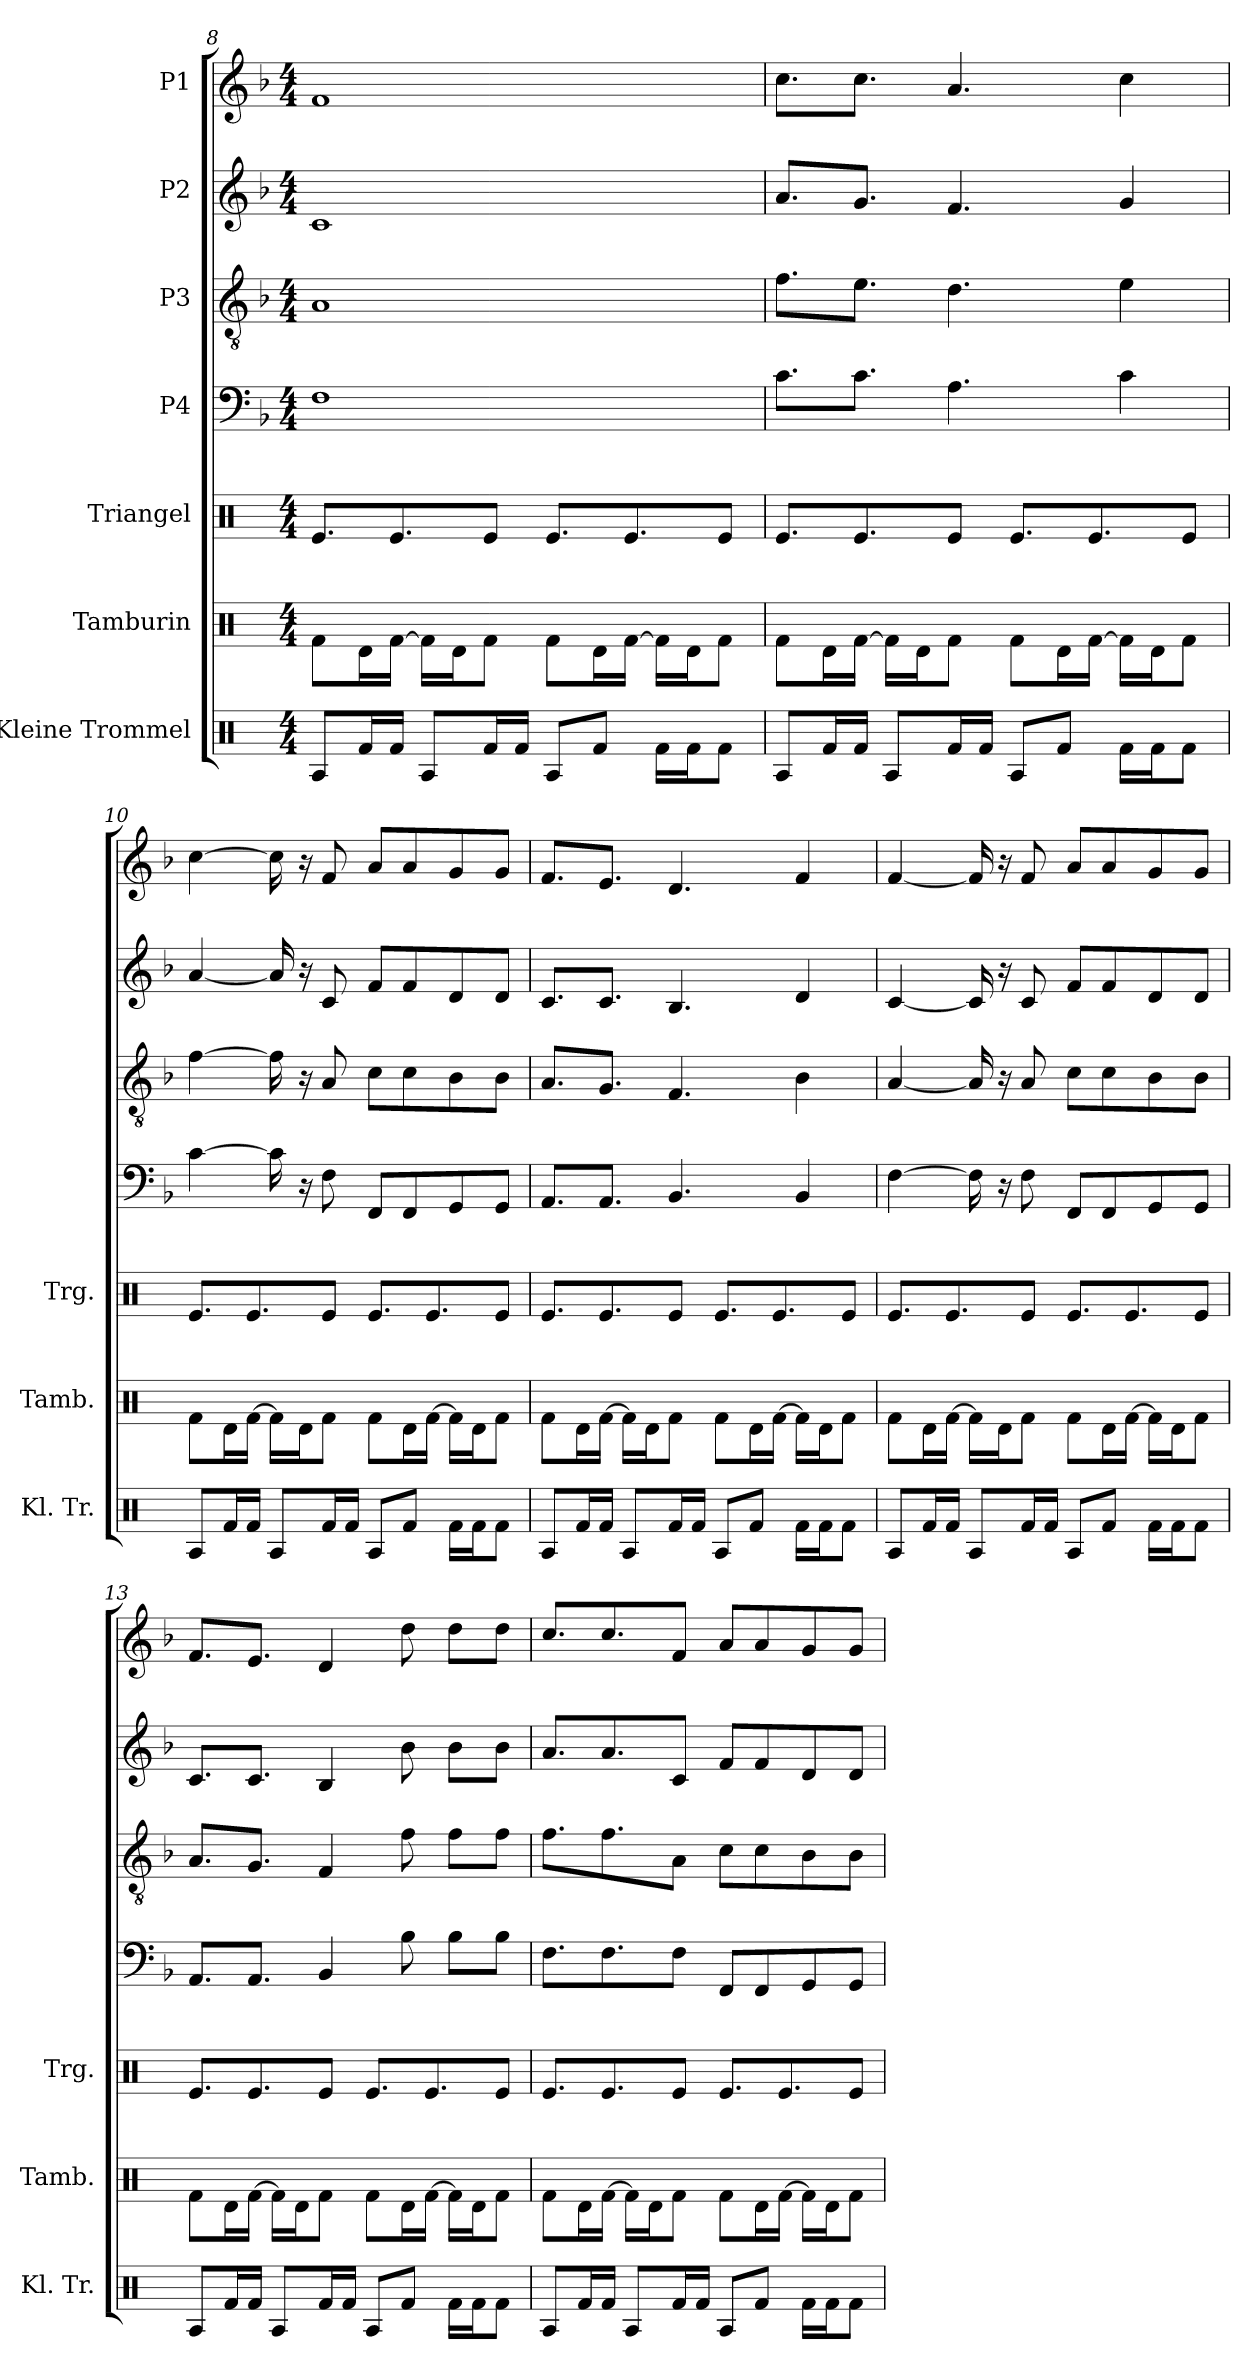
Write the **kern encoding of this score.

**kern	**kern	**kern	**kern	**kern	**kern	**kern
*part7	*part6	*part5	*part4	*part3	*part2	*part1
*staff7	*staff6	*staff5	*staff4	*staff3	*staff2	*staff1
*I"Kleine Trommel	*I"Tamburin	*I"Triangel	*I"P4	*I"P3	*I"P2	*I"P1
*I'Kl. Tr.	*I'Tamb.	*I'Trg.	*	*	*	*
*clefX	*clefX	*clefX	*clefF4	*clefGv2	*clefG2	*clefG2
*	*	*	*	*ITrd7c12	*	*
*k[]	*k[]	*k[]	*k[b-]	*k[b-]	*k[b-]	*k[b-]
*C:	*C:	*C:	*F:	*F:	*F:	*F:
*M4/4	*M4/4	*M4/4	*M4/4	*M4/4	*M4/4	*M4/4
=8	=8	=8	=8	=8	=8	=8
8RAi/L	8Rfi\L	8.Rei/L	1Fi	1AAi	1ci	1fi
16Rfi/L	16Rdi\L	.	.	.	.	.
16Rfi/JJ	[>16Rfi\JJ	8.Rei/	.	.	.	.
8RAi/L	16Rfi\LL]	.	.	.	.	.
.	16Rdi\J	.	.	.	.	.
16Rfi/L	8Rfi\J	8Rei/J	.	.	.	.
16Rfi/JJ	.	.	.	.	.	.
8RAi/L	8Rfi\L	8.Rei/L	.	.	.	.
8Rfi/J	16Rdi\L	.	.	.	.	.
.	[>16Rfi\JJ	8.Rei/	.	.	.	.
16Rfi\LL	16Rfi\LL]	.	.	.	.	.
16Rfi\J	16Rdi\J	.	.	.	.	.
8Rfi\J	8Rfi\J	8Rei/J	.	.	.	.
!!LO:PB:g=z
=9	=9	=9	=9	=9	=9	=9
8RAi/L	8Rfi\L	8.Rei/L	8.ci\L	8.Fi\L	8.ai/L	8.cci\L
16Rfi/L	16Rdi\L	.	.	.	.	.
16Rfi/JJ	[>16Rfi\JJ	8.Rei/	8.ci\J	8.Ei\J	8.gi/J	8.cci\J
8RAi/L	16Rfi\LL]	.	.	.	.	.
.	16Rdi\J	.	.	.	.	.
16Rfi/L	8Rfi\J	8Rei/J	4.Ai\	4.Di\	4.fi/	4.ai/
16Rfi/JJ	.	.	.	.	.	.
8RAi/L	8Rfi\L	8.Rei/L	.	.	.	.
8Rfi/J	16Rdi\L	.	.	.	.	.
.	[>16Rfi\JJ	8.Rei/	.	.	.	.
16Rfi\LL	16Rfi\LL]	.	4ci\	4Ei\	4gi/	4cci\
16Rfi\J	16Rdi\J	.	.	.	.	.
8Rfi\J	8Rfi\J	8Rei/J	.	.	.	.
=10	=10	=10	=10	=10	=10	=10
8RAi/L	8Rfi\L	8.Rei/L	[>4ci\	[>4Fi\	[<4ai/	[>4cci\
16Rfi/L	16Rdi\L	.	.	.	.	.
16Rfi/JJ	[>16Rfi\JJ	8.Rei/	.	.	.	.
8RAi/L	16Rfi\LL]	.	16ci\]	16Fi\]	16ai/]	16cci\]
.	16Rdi\J	.	16r	16r	16r	16r
16Rfi/L	8Rfi\J	8Rei/J	8Fi\	8AAi/	8ci/	8fi/
16Rfi/JJ	.	.	.	.	.	.
8RAi/L	8Rfi\L	8.Rei/L	8FFi/L	8Ci\L	8fi/L	8ai/L
8Rfi/J	16Rdi\L	.	8FFi/	8Ci\	8fi/	8ai/
.	[>16Rfi\JJ	8.Rei/	.	.	.	.
16Rfi\LL	16Rfi\LL]	.	8GGi/	8BB-i\	8di/	8gi/
16Rfi\J	16Rdi\J	.	.	.	.	.
8Rfi\J	8Rfi\J	8Rei/J	8GGi/J	8BB-i\J	8di/J	8gi/J
=11	=11	=11	=11	=11	=11	=11
8RAi/L	8Rfi\L	8.Rei/L	8.AAi/L	8.AAi/L	8.ci/L	8.fi/L
16Rfi/L	16Rdi\L	.	.	.	.	.
16Rfi/JJ	[>16Rfi\JJ	8.Rei/	8.AAi/J	8.GGi/J	8.ci/J	8.ei/J
8RAi/L	16Rfi\LL]	.	.	.	.	.
.	16Rdi\J	.	.	.	.	.
16Rfi/L	8Rfi\J	8Rei/J	4.BB-i/	4.FFi/	4.B-i/	4.di/
16Rfi/JJ	.	.	.	.	.	.
8RAi/L	8Rfi\L	8.Rei/L	.	.	.	.
8Rfi/J	16Rdi\L	.	.	.	.	.
.	[>16Rfi\JJ	8.Rei/	.	.	.	.
16Rfi\LL	16Rfi\LL]	.	4BB-i/	4BB-i\	4di/	4fi/
16Rfi\J	16Rdi\J	.	.	.	.	.
8Rfi\J	8Rfi\J	8Rei/J	.	.	.	.
=12	=12	=12	=12	=12	=12	=12
8RAi/L	8Rfi\L	8.Rei/L	[>4Fi\	[<4AAi/	[<4ci/	[<4fi/
16Rfi/L	16Rdi\L	.	.	.	.	.
16Rfi/JJ	[>16Rfi\JJ	8.Rei/	.	.	.	.
8RAi/L	16Rfi\LL]	.	16Fi\]	16AAi/]	16ci/]	16fi/]
.	16Rdi\J	.	16r	16r	16r	16r
16Rfi/L	8Rfi\J	8Rei/J	8Fi\	8AAi/	8ci/	8fi/
16Rfi/JJ	.	.	.	.	.	.
8RAi/L	8Rfi\L	8.Rei/L	8FFi/L	8Ci\L	8fi/L	8ai/L
8Rfi/J	16Rdi\L	.	8FFi/	8Ci\	8fi/	8ai/
.	[>16Rfi\JJ	8.Rei/	.	.	.	.
16Rfi\LL	16Rfi\LL]	.	8GGi/	8BB-i\	8di/	8gi/
16Rfi\J	16Rdi\J	.	.	.	.	.
8Rfi\J	8Rfi\J	8Rei/J	8GGi/J	8BB-i\J	8di/J	8gi/J
!!LO:LB:g=z
=13	=13	=13	=13	=13	=13	=13
8RAi/L	8Rfi\L	8.Rei/L	8.AAi/L	8.AAi/L	8.ci/L	8.fi/L
16Rfi/L	16Rdi\L	.	.	.	.	.
16Rfi/JJ	[>16Rfi\JJ	8.Rei/	8.AAi/J	8.GGi/J	8.ci/J	8.ei/J
8RAi/L	16Rfi\LL]	.	.	.	.	.
.	16Rdi\J	.	.	.	.	.
16Rfi/L	8Rfi\J	8Rei/J	4BB-i/	4FFi/	4B-i/	4di/
16Rfi/JJ	.	.	.	.	.	.
8RAi/L	8Rfi\L	8.Rei/L	.	.	.	.
8Rfi/J	16Rdi\L	.	8B-i\	8Fi\	8b-i\	8ddi\
.	[>16Rfi\JJ	8.Rei/	.	.	.	.
16Rfi\LL	16Rfi\LL]	.	8B-i\L	8Fi\L	8b-i\L	8ddi\L
16Rfi\J	16Rdi\J	.	.	.	.	.
8Rfi\J	8Rfi\J	8Rei/J	8B-i\J	8Fi\J	8b-i\J	8ddi\J
=14	=14	=14	=14	=14	=14	=14
8RAi/L	8Rfi\L	8.Rei/L	8.Fi\L	8.Fi\L	8.ai/L	8.cci/L
16Rfi/L	16Rdi\L	.	.	.	.	.
16Rfi/JJ	[>16Rfi\JJ	8.Rei/	8.Fi\	8.Fi\	8.ai/	8.cci/
8RAi/L	16Rfi\LL]	.	.	.	.	.
.	16Rdi\J	.	.	.	.	.
16Rfi/L	8Rfi\J	8Rei/J	8Fi\J	8AAi\J	8ci/J	8fi/J
16Rfi/JJ	.	.	.	.	.	.
8RAi/L	8Rfi\L	8.Rei/L	8FFi/L	8Ci\L	8fi/L	8ai/L
8Rfi/J	16Rdi\L	.	8FFi/	8Ci\	8fi/	8ai/
.	[>16Rfi\JJ	8.Rei/	.	.	.	.
16Rfi\LL	16Rfi\LL]	.	8GGi/	8BB-i\	8di/	8gi/
16Rfi\J	16Rdi\J	.	.	.	.	.
8Rfi\J	8Rfi\J	8Rei/J	8GGi/J	8BB-i\J	8di/J	8gi/J
=	=	=	=	=	=	=
*-	*-	*-	*-	*-	*-	*-
